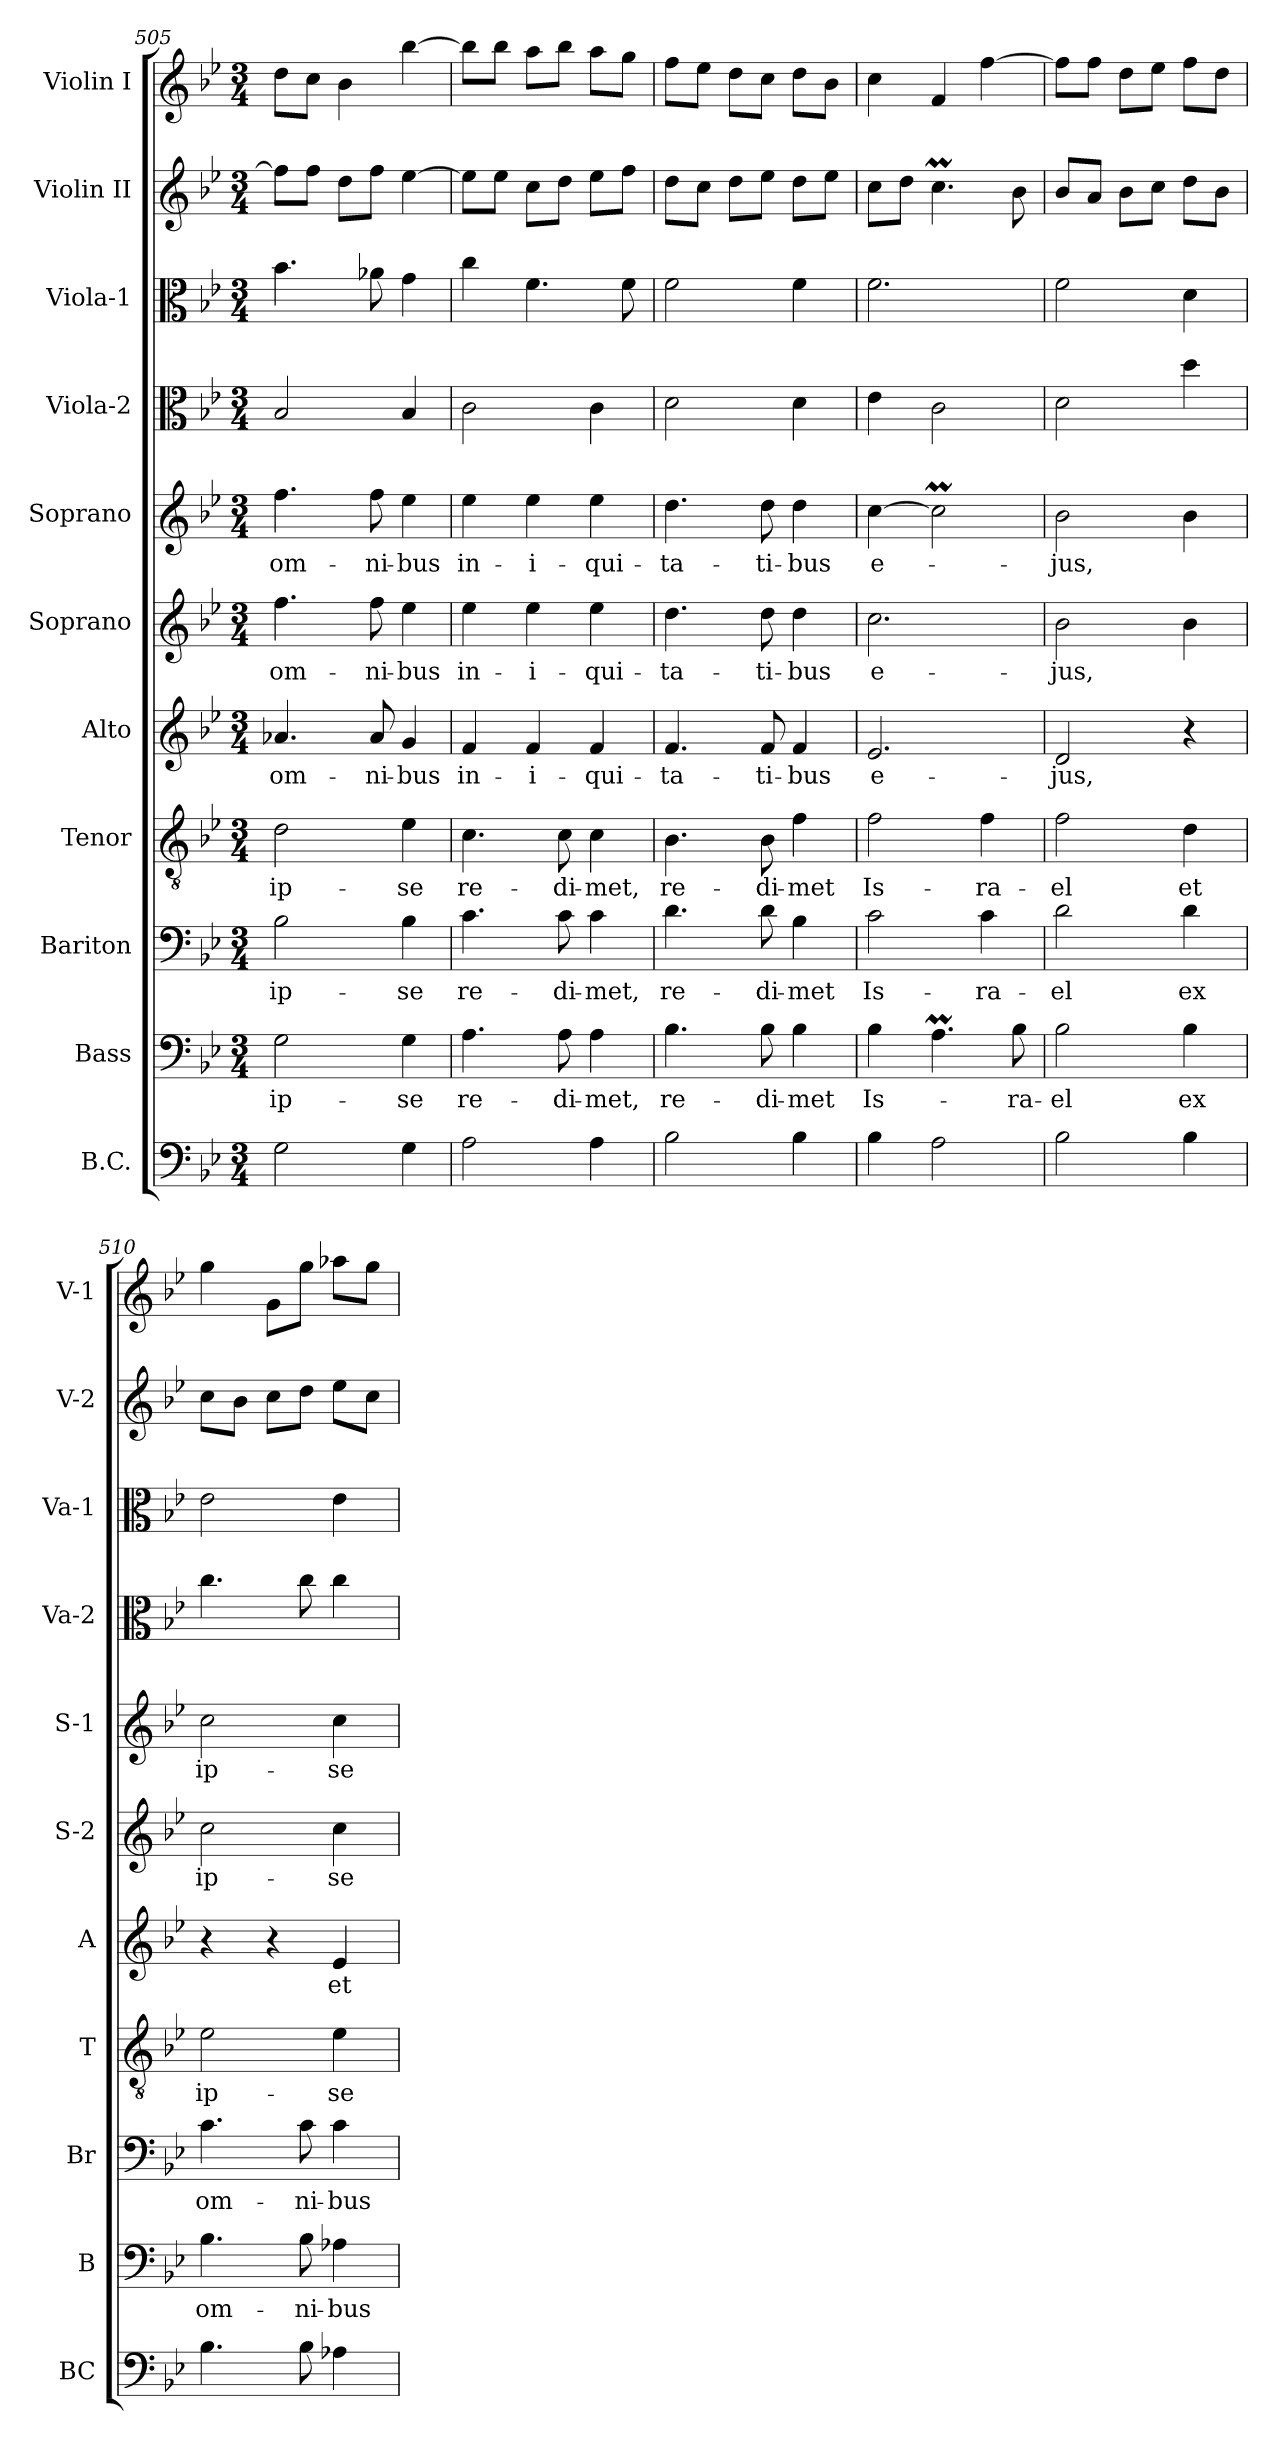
**kern	**kern	**text	**kern	**text	**kern	**text	**kern	**text	**kern	**text	**kern	**text	**kern	**kern	**kern	**kern
*part11	*part10	*part10	*part9	*part9	*part8	*part8	*part7	*part7	*part6	*part6	*part5	*part5	*part4	*part3	*part2	*part1
*staff11	*staff10	*staff10	*staff9	*staff9	*staff8	*staff8	*staff7	*staff7	*staff6	*staff6	*staff5	*staff5	*staff4	*staff3	*staff2	*staff1
*I"B.C.	*I"Bass	*	*I"Bariton	*	*I"Tenor	*	*I"Alto	*	*I"Soprano	*	*I"Soprano	*	*I"Viola-2	*I"Viola-1	*I"Violin II	*I"Violin I
*I'BC	*I'B	*	*I'Br	*	*I'T	*	*I'A	*	*I'S-2	*	*I'S-1	*	*I'Va-2	*I'Va-1	*I'V-2	*I'V-1
*clefF4	*clefF4	*	*clefF4	*	*clefGv2	*	*clefG2	*	*clefG2	*	*clefG2	*	*clefC3	*clefC3	*clefG2	*clefG2
*k[b-e-]	*k[b-e-]	*	*k[b-e-]	*	*k[b-e-]	*	*k[b-e-]	*	*k[b-e-]	*	*k[b-e-]	*	*k[b-e-]	*k[b-e-]	*k[b-e-]	*k[b-e-]
*B-:	*B-:	*	*B-:	*	*B-:	*	*B-:	*	*B-:	*	*B-:	*	*B-:	*B-:	*B-:	*B-:
*M3/4	*M3/4	*	*M3/4	*	*M3/4	*	*M3/4	*	*M3/4	*	*M3/4	*	*M3/4	*M3/4	*M3/4	*M3/4
=505	=505	=505	=505	=505	=505	=505	=505	=505	=505	=505	=505	=505	=505	=505	=505	=505
!	!	!LO:LY:b	!	!LO:LY:b	!	!LO:LY:b	!	!LO:LY:b	!	!LO:LY:b	!	!LO:LY:b	!	!	!	!
2G\	2G\	ip-	2B-\	ip-	2d\	ip-	4.a-X/	om-	4.ff\	om-	4.ff\	om-	2B-/	4.b-\	8ff\L]	8dd\L
.	.	.	.	.	.	.	.	.	.	.	.	.	.	.	8ff\J	8cc\J
.	.	.	.	.	.	.	.	.	.	.	.	.	.	.	8dd\L	4b-\
!	!	!	!	!	!	!	!	!LO:LY:b	!	!LO:LY:b	!	!LO:LY:b	!	!	!	!
.	.	.	.	.	.	.	8a-/	-ni-	8ff\	-ni-	8ff\	-ni-	.	8a-X\	8ff\J	.
!	!	!LO:LY:b	!	!LO:LY:b	!	!LO:LY:b	!	!LO:LY:b	!	!LO:LY:b	!	!LO:LY:b	!	!	!	!
4G\	4G\	-se	4B-\	-se	4e-\	-se	4g/	-bus	4ee-\	-bus	4ee-\	-bus	4B-/	4g\	[4ee-\	[4bb-\
!!LO:PB:g=z
=506	=506	=506	=506	=506	=506	=506	=506	=506	=506	=506	=506	=506	=506	=506	=506	=506
!	!	!LO:LY:b	!	!LO:LY:b	!	!LO:LY:b	!	!LO:LY:b	!	!LO:LY:b	!	!LO:LY:b	!	!	!	!
2A\	4.A\	re-	4.c\	re-	4.c\	re-	4f/	in-	4ee-\	in-	4ee-\	in-	2c\	4cc\	8ee-\L]	8bb-\L]
.	.	.	.	.	.	.	.	.	.	.	.	.	.	.	8ee-\J	8bb-\J
!	!	!	!	!	!	!	!	!LO:LY:b	!	!LO:LY:b	!	!LO:LY:b	!	!	!	!
.	.	.	.	.	.	.	4f/	-i-	4ee-\	-i-	4ee-\	-i-	.	4.f\	8cc\L	8aa\L
!	!	!LO:LY:b	!	!LO:LY:b	!	!LO:LY:b	!	!	!	!	!	!	!	!	!	!
.	8A\	-di-	8c\	-di-	8c\	-di-	.	.	.	.	.	.	.	.	8dd\J	8bb-\J
!	!	!LO:LY:b	!	!LO:LY:b	!	!LO:LY:b	!	!LO:LY:b	!	!LO:LY:b	!	!LO:LY:b	!	!	!	!
4A\	4A\	-met,	4c\	-met,	4c\	-met,	4f/	-qui-	4ee-\	-qui-	4ee-\	-qui-	4c\	.	8ee-\L	8aa\L
.	.	.	.	.	.	.	.	.	.	.	.	.	.	8f\	8ff\J	8gg\J
=507	=507	=507	=507	=507	=507	=507	=507	=507	=507	=507	=507	=507	=507	=507	=507	=507
!	!	!LO:LY:b	!	!LO:LY:b	!	!LO:LY:b	!	!LO:LY:b	!	!LO:LY:b	!	!LO:LY:b	!	!	!	!
2B-\	4.B-\	re-	4.d\	re-	4.B-\	re-	4.f/	-ta-	4.dd\	-ta-	4.dd\	-ta-	2d\	2f\	8dd\L	8ff\L
.	.	.	.	.	.	.	.	.	.	.	.	.	.	.	8cc\J	8ee-\J
.	.	.	.	.	.	.	.	.	.	.	.	.	.	.	8dd\L	8dd\L
!	!	!LO:LY:b	!	!LO:LY:b	!	!LO:LY:b	!	!LO:LY:b	!	!LO:LY:b	!	!LO:LY:b	!	!	!	!
.	8B-\	-di-	8d\	-di-	8B-\	-di-	8f/	-ti-	8dd\	-ti-	8dd\	-ti-	.	.	8ee-\J	8cc\J
!	!	!LO:LY:b	!	!LO:LY:b	!	!LO:LY:b	!	!LO:LY:b	!	!LO:LY:b	!	!LO:LY:b	!	!	!	!
4B-\	4B-\	-met	4B-\	-met	4f\	-met	4f/	-bus	4dd\	-bus	4dd\	-bus	4d\	4f\	8dd\L	8dd\L
.	.	.	.	.	.	.	.	.	.	.	.	.	.	.	8ee-\J	8b-\J
=508	=508	=508	=508	=508	=508	=508	=508	=508	=508	=508	=508	=508	=508	=508	=508	=508
!	!	!LO:LY:b	!	!LO:LY:b	!	!LO:LY:b	!	!LO:LY:b	!	!LO:LY:b	!	!LO:LY:b	!	!	!	!
4B-\	4B-\	Is-	2c\	Is-	2f\	Is-	2.e-/	e-	2.cc\	e-	[4cc\	e-	4e-\	2.f\	8cc\L	4cc\
.	.	.	.	.	.	.	.	.	.	.	.	.	.	.	8dd\J	.
2A\	4.Am\	.	.	.	.	.	.	.	.	.	2ccM\]	.	2c\	.	4.ccM\	4f/
!	!	!	!	!LO:LY:b	!	!LO:LY:b	!	!	!	!	!	!	!	!	!	!
.	.	.	4c\	-ra-	4f\	-ra-	.	.	.	.	.	.	.	.	.	[4ff\
!	!	!LO:LY:b	!	!	!	!	!	!	!	!	!	!	!	!	!	!
.	8B-\	-ra-	.	.	.	.	.	.	.	.	.	.	.	.	8b-\	.
=509	=509	=509	=509	=509	=509	=509	=509	=509	=509	=509	=509	=509	=509	=509	=509	=509
!	!	!LO:LY:b	!	!LO:LY:b	!	!LO:LY:b	!	!LO:LY:b	!	!LO:LY:b	!	!LO:LY:b	!	!	!	!
2B-\	2B-\	-el	2d\	-el	2f\	-el	2d/	-jus,	2b-\	-jus,	2b-\	-jus,	2d\	2f\	8b-/L	8ff\L]
.	.	.	.	.	.	.	.	.	.	.	.	.	.	.	8a/J	8ff\J
.	.	.	.	.	.	.	.	.	.	.	.	.	.	.	8b-\L	8dd\L
.	.	.	.	.	.	.	.	.	.	.	.	.	.	.	8cc\J	8ee-\J
!	!	!LO:LY:b	!	!LO:LY:b	!	!LO:LY:b	!	!	!	!	!	!	!	!	!	!
4B-\	4B-\	ex	4d\	ex	4d\	et	4r	.	4b-\	.	4b-\	.	4dd\	4d\	8dd\L	8ff\L
.	.	.	.	.	.	.	.	.	.	.	.	.	.	.	8b-\J	8dd\J
=510	=510	=510	=510	=510	=510	=510	=510	=510	=510	=510	=510	=510	=510	=510	=510	=510
!	!	!LO:LY:b	!	!LO:LY:b	!	!LO:LY:b	!	!	!	!LO:LY:b	!	!LO:LY:b	!	!	!	!
4.B-\	4.B-\	om-	4.c\	om-	2e-\	ip-	4r	.	2cc\	ip-	2cc\	ip-	4.cc\	2e-\	8cc\L	4gg\
.	.	.	.	.	.	.	.	.	.	.	.	.	.	.	8b-\J	.
.	.	.	.	.	.	.	4r	.	.	.	.	.	.	.	8cc\L	8g\L
!	!	!LO:LY:b	!	!LO:LY:b	!	!	!	!	!	!	!	!	!	!	!	!
8B-\	8B-\	-ni-	8c\	-ni-	.	.	.	.	.	.	.	.	8cc\	.	8dd\J	8gg\J
!	!	!LO:LY:b	!	!LO:LY:b	!	!LO:LY:b	!	!LO:LY:b	!	!LO:LY:b	!	!LO:LY:b	!	!	!	!
4A-X\	4A-X\	-bus	4c\	-bus	4e-\	-se	4e-/	et	4cc\	-se	4cc\	-se	4cc\	4e-\	8ee-\L	8aa-X\L
.	.	.	.	.	.	.	.	.	.	.	.	.	.	.	8cc\J	8gg\J
=	=	=	=	=	=	=	=	=	=	=	=	=	=	=	=	=
*-	*-	*-	*-	*-	*-	*-	*-	*-	*-	*-	*-	*-	*-	*-	*-	*-
